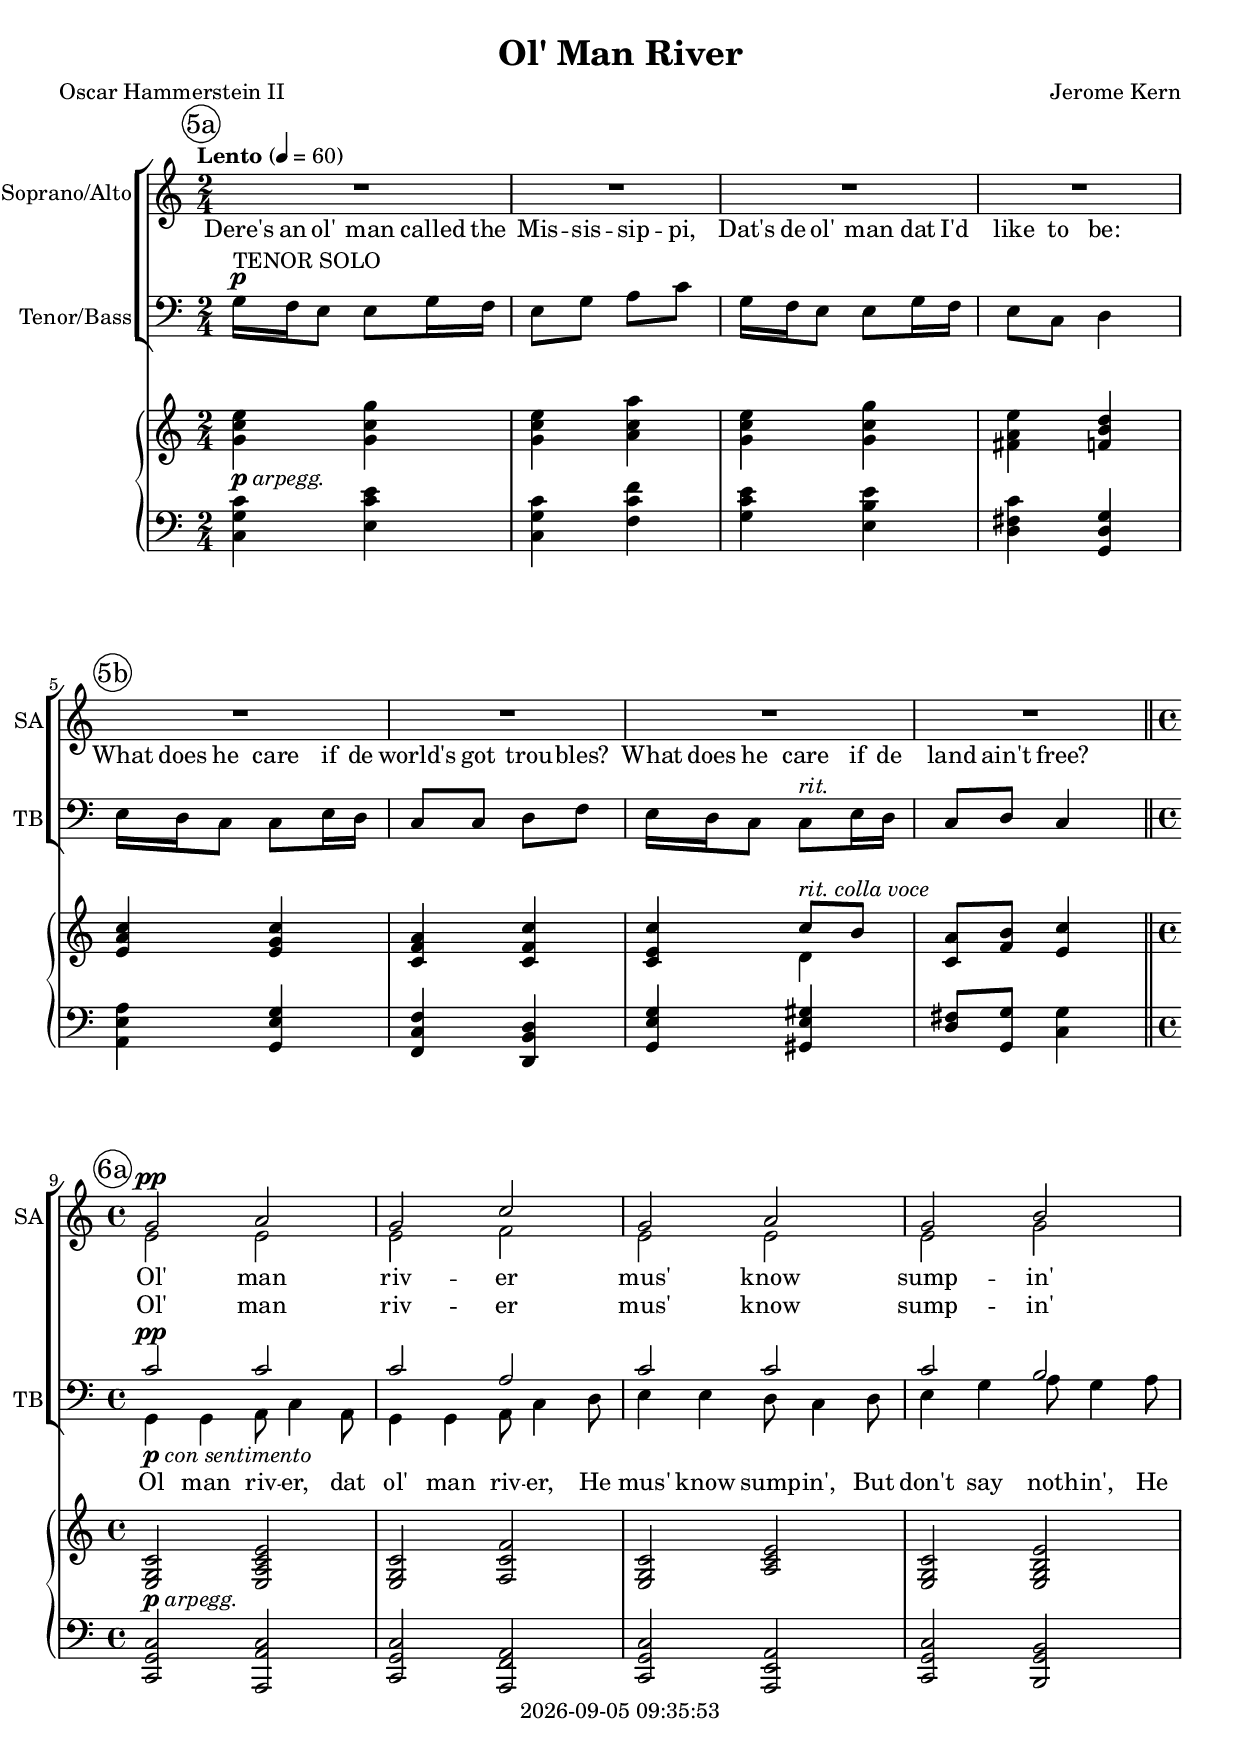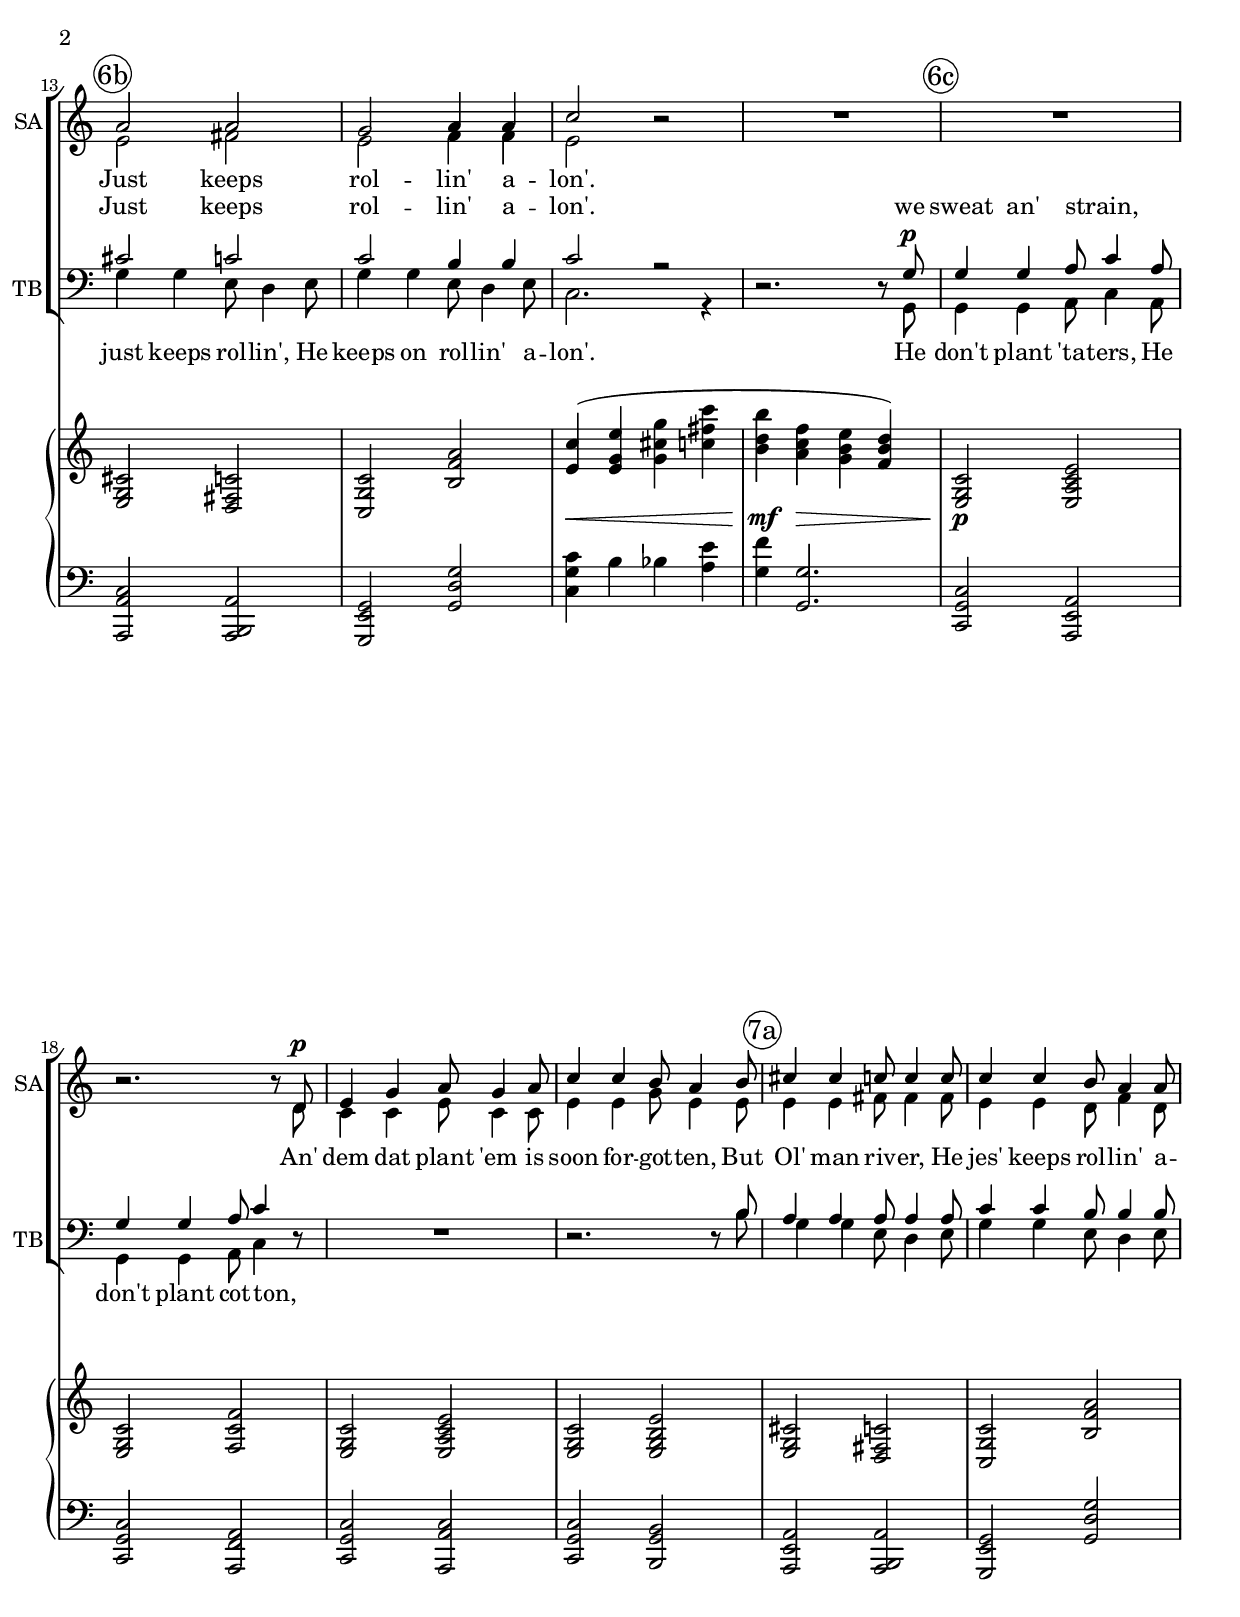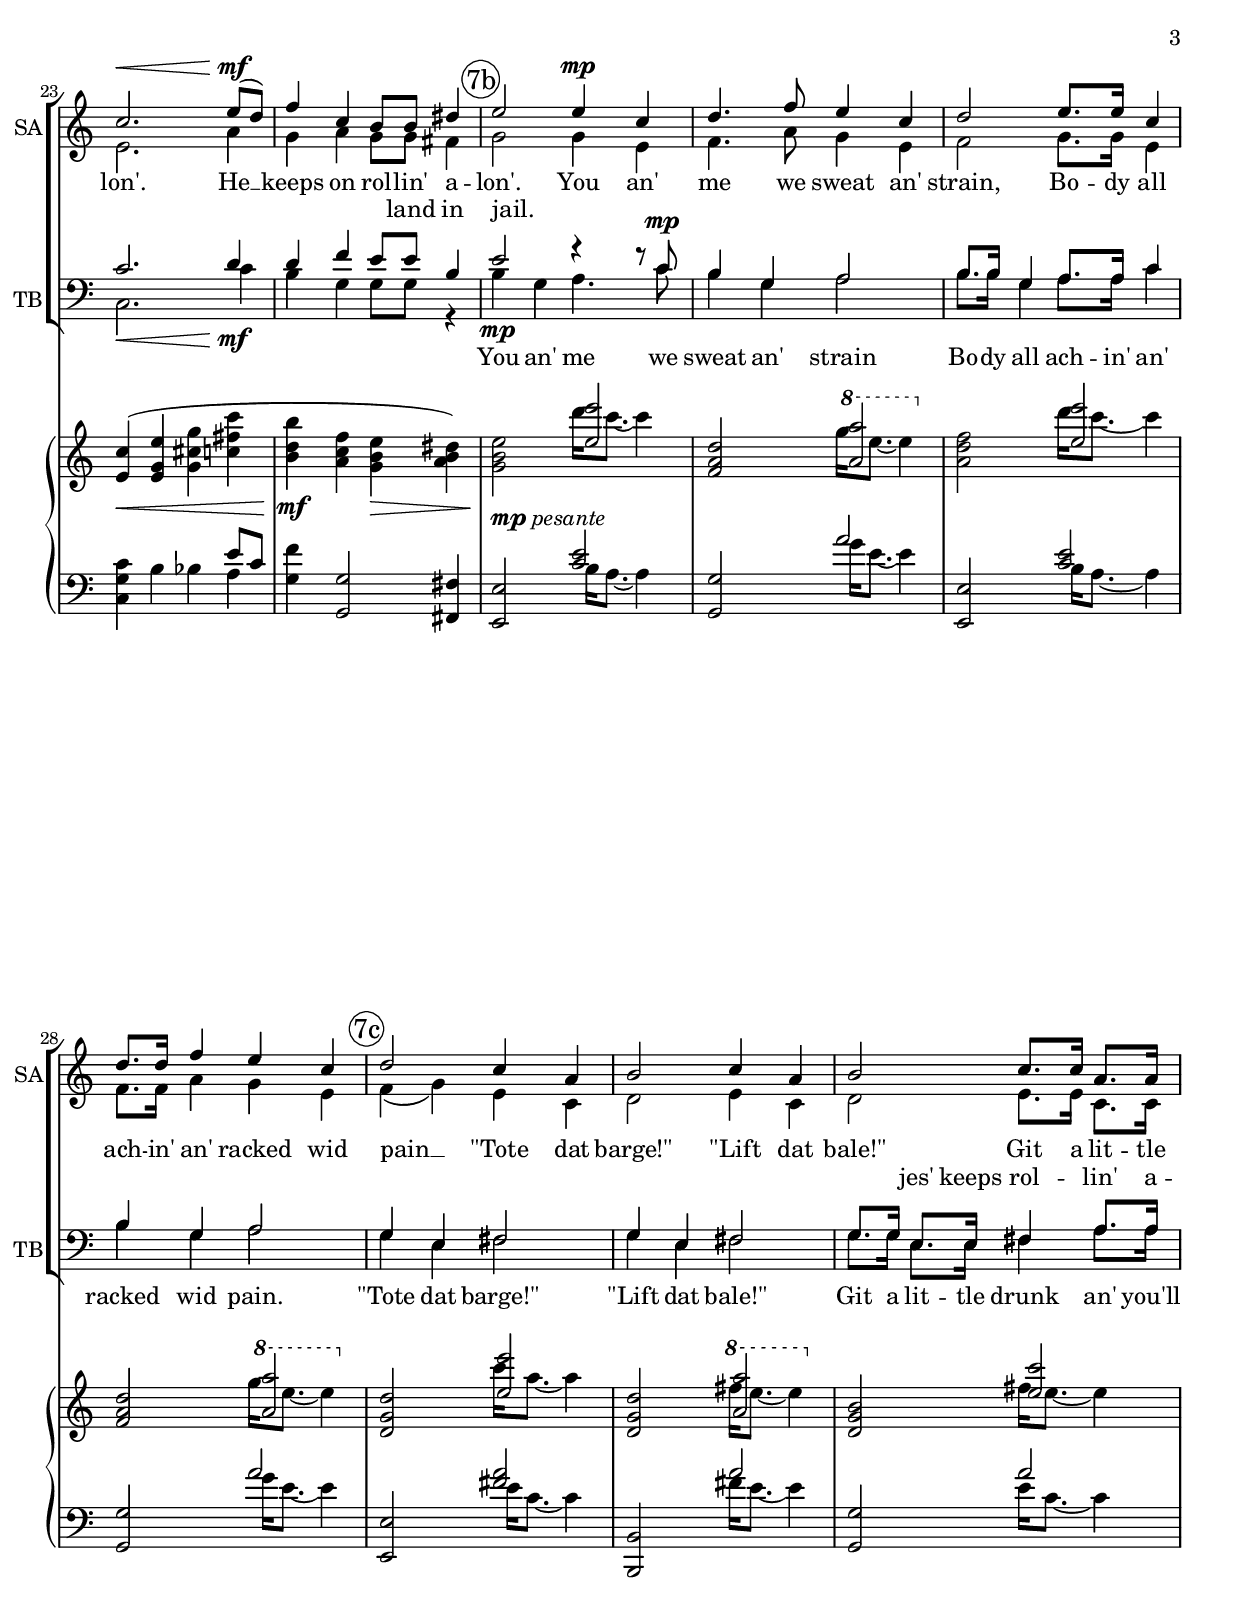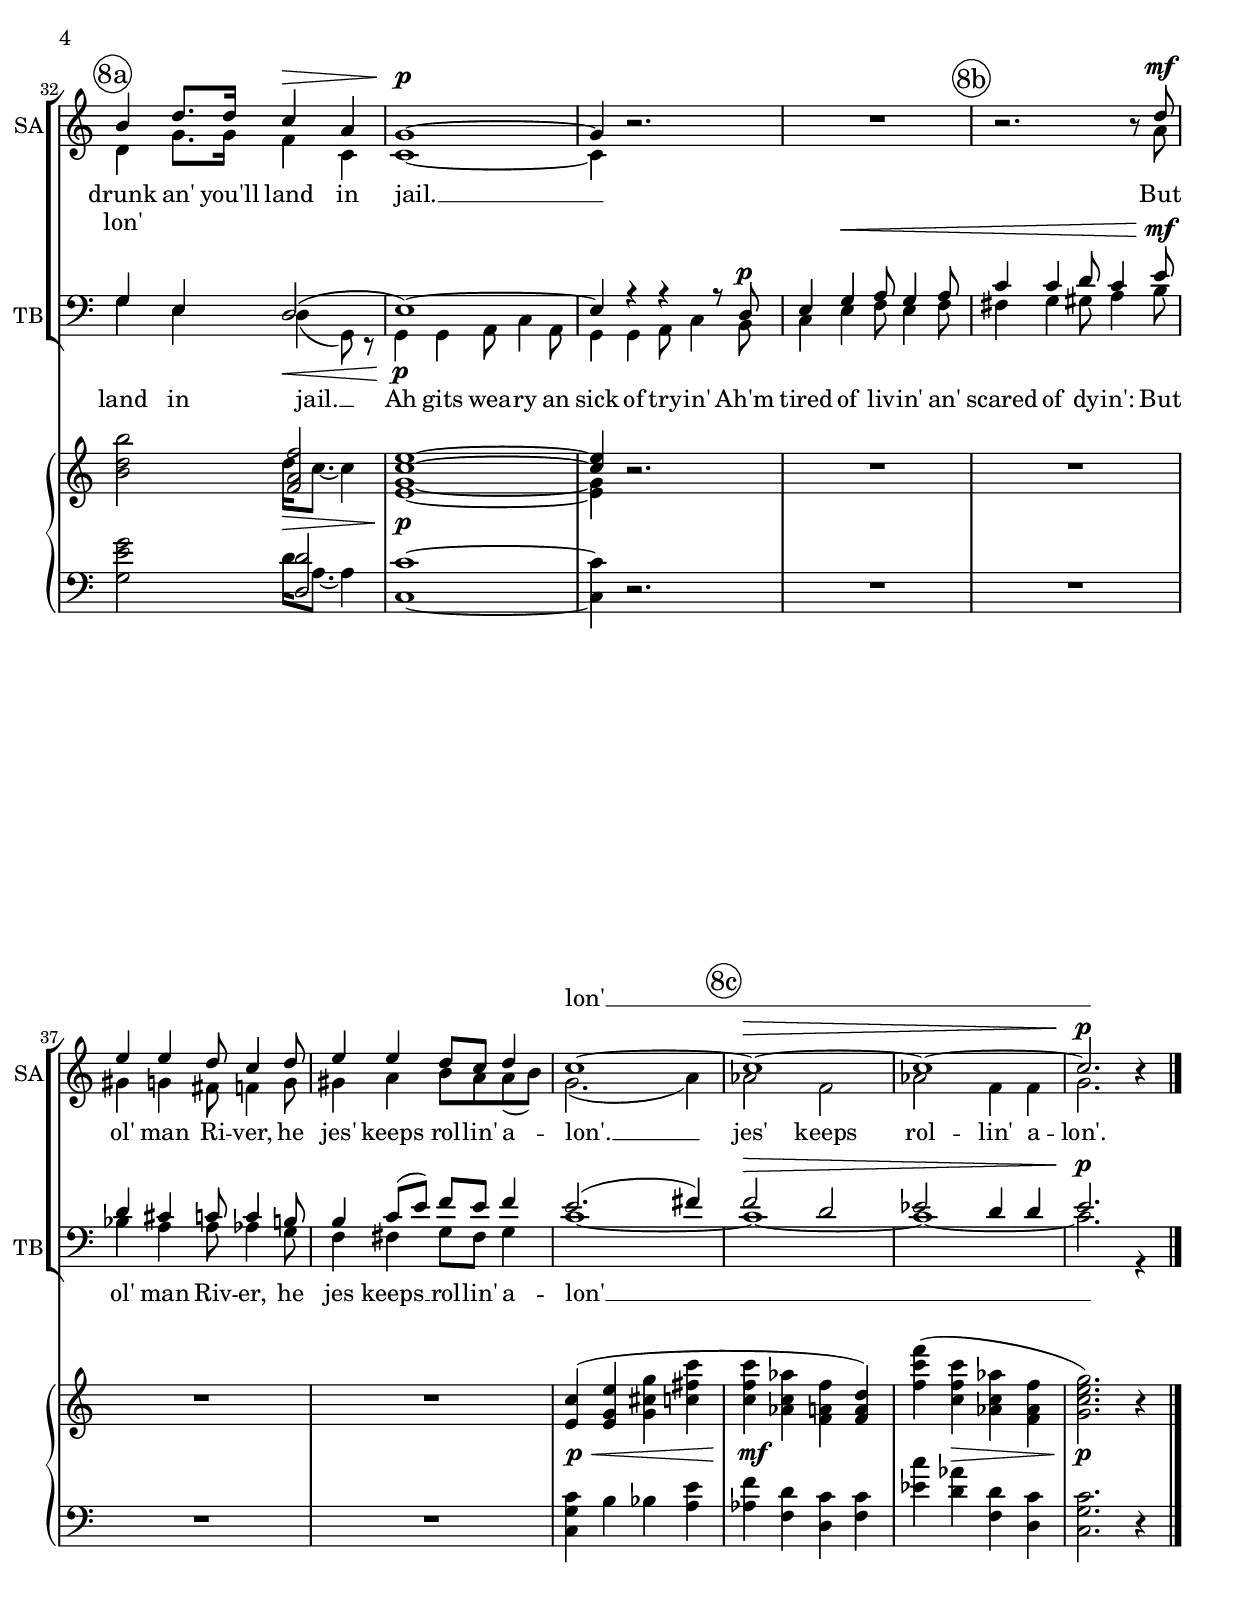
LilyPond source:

\version "2.20.2"

\include "articulate.ly"

today = #(strftime "%Y-%m-%d %H:%M:%S" (localtime (current-time)))

\header {
% centered at top
%  dedication  = "dedication"
  title       = "Ol' Man River"
%  subtitle    = "subtitle"
%  subsubtitle = "subsubtitle"
%  instrument  = "instrument"
  
% arrangement of following lines:
%
%  poet    composer
%  meter   arranger
%  piece       opus

  composer    = "Jerome Kern"
%  arranger    = "arranger"
%  opus        = "opus"

  poet        = "Oscar Hammerstein II"
%  meter       = "meter"
%  piece       = "piece"

% centered at bottom
% tagline     = "tagline" % default lilypond version
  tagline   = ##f
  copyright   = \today
}

#(set-global-staff-size 19)

% \paper {
%   #(set-paper-size "a4")
%   line-width = 180\mm
%   left-margin = 20\mm
%   bottom-margin = 10\mm
%   top-margin = 10\mm
% }

global = {
  \key c \major
  \time 2/4
}

colour = {
  \override NoteHead.color   = #red
  \override Stem.color       = #red
  \override Beam.color       = #red
  \override Accidental.color = #red
  \override Slur.color       = #red
  \override Tie.color        = #red
  \override Dots.color       = #red
}

black = {
  \override NoteHead.color   = #black
  \override Stem.color       = #black
  \override Beam.color       = #black
  \override Accidental.color = #black
  \override Slur.color       = #black
  \override Tie.color        = #black
  \override Dots.color       = #black
}

TempoTrack = {
  \set Score.tempoHideNote = ##t
  \tempo 4=60
  s2*6
  s4 \tempo 4=55 s
  s2 \time 4/4
  s1*34
}

RehearsalTrack = {
%  \set Score.currentBarNumber = #5
%  \mark \markup { \box 5 }
  \mark \markup { \circle "5a" }s2*4
  \mark \markup { \circle "5b" }s2*4 \time 4/4
  \mark \markup { \circle "6a" }s1*4
  \mark \markup { \circle "6b" }s1*4
  \mark \markup { \circle "6c" }s1*4
  \mark \markup { \circle "7a" }s1*4
  \mark \markup { \circle "7b" }s1*4
  \mark \markup { \circle "7c" }s1*3
  \mark \markup { \circle "8a" }s1*4
  \mark \markup { \circle "8b" }s1*4
  \mark \markup { \circle "8c" }s1*3
}

soprano = \relative {
  \global
  \oneVoice
  \tempo Lento 4=60
  R2*8 \time 4/4 \voiceOne
  g'2^\pp a % 6a
  g2 c
  g2 a
  g2 b
  a2 a % 6b
  g2 a4 a
  c2 \oneVoice r
  R1
  R1 % 6c
  r2. r8 \voiceOne d,^\p
  e4 g a8 g4 a8
  c4 c b8 a4 b8
  cis4 cis c8 c4 c8 % 7a
  c4 c b8 a4 a8
  c2.^\< e8^\mf (d)
  f4 c b8 b dis4
  e2 e4^\mp c % 7b
  d4. f8 e4 c
  d2 e8. e16 c4
  d8. d16 f4 e c
  d2 c4 a % 7c
  b2 c4 a
  b2 c8. c16 a8. a16
  b4 d8. d16 c4^\> a % 8a
  g1^\p~
  g4 \oneVoice r2.
  R1
  r2. r8 \voiceOne d'^\mf % 8b
  e4 e d8 c4 d8
  e4 e d8 c d4
  c1~
  c1^\>~ % 8c
  c1~
  c2.^\p \oneVoice r4
  \bar "|."
}

wordsSop = \lyricmode {
  _ _ _ _ _ _ _ _ _ _
  _ _ _ _ _ _ _ _ _ _
  _ _ _ _ _ _ _ _ _ _
  _ _ _ _ _ _ _ _ _ _
  _ _ _ _ _ _ _ _ _ _
  _ _ _ _ _ _ _ _ _ _
  _ _ _ _ _ _ _ _ _ _
  _ _ _ _ _ _ _ _ _ _
  _ _ _ _ _ _
  lon' __
}

wordsSopMidi = \lyricmode {
  "Ol' " "man " riv "er " "mus' " "know " sump "in' "
  "\nJust " "keeps " rol "lin' " a "lon'. "

  "\nAn' " "dem " "dat " "plant " "'em " "is " "soon " for got "ten, "
  "\nBut " "Ol' " "man " riv "er, "
  "\nHe " "jes' " "keeps " rol "lin' " a "lon'. "
  "\nHe "  "keeps " "on " rol "lin' " a "lon'. "
  "\nYou " "an' " "me " "we " "sweat " "an' " "strain, "
  "\nBo" "dy " "all " ach "in' " "an' " "racked " "wid " "pain " 
  "\n\"Tote " "dat " "barge!\" "
  "\n\"Lift " "dat " "bale!\" "
  "\nGit " "a " lit "tle " "drunk " "an' " "you'll " "land " "in " "jail. " 

  "\nBut " "ol' " "man " Ri "ver, "
  "\nhe " "jes' " "keeps " rol "lin' " a "lon'. " 
}

alto = \relative {
  \global
  s2*8 \time 4/4
  e'2\omit\pp e % 6a
  e2 f
  e2 e
  e2 g
  e2 fis % 6b
  e2 f4 f
  e2 s
  s1
  s1 % 6c
  s2. s8 d\omit\p
  c4 c e8 c4 c8
  e4 e g8 e4 e8
  e4 e fis8 fis4 fis8 % 7a
  e4 e d8 f4 d8
  e2.\omit\< a4 g4\omit\mf a g8 g fis4
  g2 g4\omit\mp e % 7b
  f4. a8 g4 e
  f2 g8. g16 e4
  f8. f16 a4 g e
  f4(g) e c % 7c
  d2 e4 c
  d2 e8. e16 c8. c16
  d4 g8. g16 f4\omit\> c % 8a
  c1\omit\p~c4 s2.
  s1
  s2. s8 a'\omit\mf % 8b
  gis4 g fis8 f4 g8
  gis4 a b8 a a(b)
  g2.(a4)
  aes2\omit\> f % 8c
  aes2 f4 f
  g2.\omit\p s4
  \bar "|."
}

wordsAlto = \lyricmode {
  Ol' man riv -- er mus' know sump -- in'
  Just keeps rol -- lin' a -- lon'.

  An' dem dat plant 'em is soon for -- got -- ten,
  But Ol' man riv -- er,
  He jes' keeps rol -- lin' a -- lon'.
  He __ keeps on rol -- lin' a -- lon'.
  You an' me we sweat an' strain,
  Bo -- dy all ach -- in' an' racked wid pain __
  "\"Tote" dat "barge!\""
  "\"Lift" dat "bale!\""
  Git a lit -- tle drunk an' you'll land in jail. __

  But ol' man Ri -- ver,
  he jes' keeps rol -- lin' a -- lon'. __
  jes' keeps rol -- lin' a -- lon'.
}

wordsAltoMidi = \lyricmode {
  "Ol' " "man " riv "er " "mus' " "know " sump "in' "
  "\nJust " "keeps " rol "lin' " a "lon'. "

  "\nAn' " "dem " "dat " "plant " "'em " "is " "soon " for got "ten, "
  "\nBut " "Ol' " "man " riv "er, "
  "\nHe " "jes' " "keeps " rol "lin' " a "lon'. "
  "\nHe "  "keeps " "on " rol "lin' " a "lon'. "
  "\nYou " "an' " "me " "we " "sweat " "an' " "strain, "
  "\nBo" "dy " "all " ach "in' " "an' " "racked " "wid " "pain " 
  "\n\"Tote " "dat " "barge!\" "
  "\n\"Lift " "dat " "bale!\" "
  "\nGit " "a " lit "tle " "drunk " "an' " "you'll " "land " "in " "jail. " 

  "\nBut " "ol' " "man " Ri "ver, "
  "\nhe " "jes' " "keeps " rol "lin' " a "lon'. " 
  "\njes' " "keeps " rol "lin' " a "lon'. "
}

tenor = \relative {
  \global
  g16^\p^\markup "TENOR SOLO" f e8 e g16 f
  e8 g a c
  g16 f e8 e g16 f
  e8 c d4
  e16 d c8 c e16 d % 5b
  c8 c d f
  e16 d c8 c^\markup \italic rit. e16 d
  c8 d c4 \bar "||" \time 4/4
  \voiceOne c'2^\pp c % 6a
  c2 a
  c2 c
  c2 b
  cis2 c % 6b
  c2 b4 b
  c2 r
  s2. s8 g^\p
  g4 g a8 c4 a8 % 6c
  g4 g a8 c4 s8
  s1
  s2. s8 b
  a4 a a8 a4 a8 % 7a
  c4 c b8 b4 b8
  c2.\< d4\mf
  d4 f e8 e b4
  e2 r4 r8 c8^\mp % 7b
  b4 g a2
  b8. b16 g4 a8. a16 c4
  b4 g a2 % 7c
  g4 e fis2 g4 e fis2
  g8. g16 e8. e16 fis4 a8. a16
  g4 e d2\<( % 8a
  e1\!)~
  e4 r r r8 d^\p
  e4 g^\< a8 g4 a8
  c4 c d8 c4 e8^\mf % 8b
  d4 cis c8 c4 b8
  b4 c8(e) f e f4
  e2.(fis4)
  f2^\> d % 8c
  ees2 d4 d
  e2.^\p s4
  \bar "|."
}

wordsTenor = \lyricmode {
  Dere's an ol' man called the Mis -- sis -- sip -- pi,
  Dat's de ol' man dat I'd like to be:
  What does he care if de world's got trou -- bles?
  What does he care if de land ain't free?
  Ol' man riv -- er mus' know sump -- in'
  Just keeps rol -- lin' a -- lon'.

  we sweat an' strain,
  _ _ _ _ _ _ _ _ _ _
  _ _ _ _ _ _ _ _ _ _
  _ _
  land in jail.
  _ _ _ _ _ _ _ _ _ _
  _ _ _ _ _ _ _ _ _ _
  _
  jes' keeps rol -- lin' a -- lon'
}

wordsTenorMidi = \lyricmode {
  "Dere's " "an " "ol' " "man " "called " "the " Mis sis sip "pi, "
  "\nDat's " "de " "ol' " "man " "dat " "I'd " "like " "to " "be: "
  "\nWhat " "does " "he " "care " "if " "de " "world's " "got " trou "bles? "
  "\nWhat " "does " "he " "care " "if " "de " "land " "ain't " "free? "

  "\nOl' " "man " riv "er " "mus' " "know " sump "in' "
  "\nJust " "keeps " rol "lin' " a "lon'. "

  "\nHe " "don't " "plant " 'ta "ters, "
  "\nHe " "don't " "plant " cot "ton, "
  "\nBut " "Ol' " "man " riv "er, "
  "\nHe " "jes' " "keeps " rol "lin' " a "lon'. "
  "\nHe "  "keeps " "on " rol "lin' " a "lon'. "

  "\nwe " "sweat " "an' " "strain, "
  "\nBo" "dy " "all " ach "in' " "an' " "racked " "wid " "pain. "
  "\n\"Tote " "dat " "barge!\" "
  "\n\"Lift " "dat " "bale!\" "
  "\nGit " "a " lit "tle " "drunk " "an' " "you'll " "land " "in " "jail. " 

  "\nAh'm " "tired " "of " liv "in' " "an' " "scared " "of " dy "in': "
  "\nBut " "ol' " "man " Riv "er, "
  "\nhe " "jes " "keeps "  rol "lin' " a "lon' " 
  jes' keeps rol -- lin' a -- lon'.
}

bass = \relative {
  \global
  s2*8 \time 4/4
  \voiceTwo g,4\omit\p_\markup \italic {\dynamic p con sentimento} g a8 c4 a8% 6a
  g4 g a8 c4 d8
  e4 e d8 c4 d8
  e4 g a8 g4 a8
  g4 g e8 d4 e8 % 6b
  g4 g e8 d4 e8
  c2. r4
  \oneVoice r2. r8 \voiceTwo g
  g4 g a8 c4 a8 % 6c
  g4 g a8 c4 \oneVoice r8 R1
  r2. r8 \voiceTwo b'8
  g4 g e8 d4 e8 % 7a
  g4 g e8 d4 e8
  c2.\omit\< c'4\omit\mf
  b4 g g8 g r4
  b4_\mp g a4. c8 % 7b
  b4 g a2
  b8. b16 g4 a8. a16 c4
  b4 g a2
  g4 e fis2 % 7c
  g4 e fis2
  g8. g16 e8. e16 fis4
  a8. a16
  g4 e d4(g,8) r % 8a
  g4_\p g a8 c4 a8
  g4 g a8 c4 b8
  c4 e\omit\< f8 e4 f8
  fis4 g gis8 a4 b8\omit\mf % 8b
  bes4 a a8 aes4 g8
  f4 fis g8 fis g4
  c1~
  c1\omit\>~ % 8c
  c1~
  c2.\omit\p r4
  \bar "|."
}

wordsBass = \lyricmode {
  Ol man riv -- er, dat ol' man riv -- er,
  He mus' know sump -- in',
  But don't say noth -- in',
  He just keeps rol -- lin',
  He keeps on rol -- lin' a -- lon'.

  He don't plant 'ta -- ters,
  He don't plant cot -- ton,
  _ _ _ _ _ _ _ _ _ _
  _ _ _ _ _ _ _
  You an' me we sweat an' strain
  Bo -- dy all ach -- in' an' racked wid pain.
  "\"Tote" dat "barge!\""
  "\"Lift" dat "bale!\""
  Git a lit -- tle drunk an' you'll land in jail. __
  Ah gits wea -- ry an sick of try -- in'
  Ah'm tired of liv -- in' an' scared of dy -- in':
  But ol' man Riv -- er,
  he jes keeps __ rol -- lin' a -- lon' __
}

wordsBassMidi = \lyricmode {
  "Ol " "man " riv "er, " "dat " "ol' " "man " riv "er, "
  "\nHe " "mus' " "know " sump "in', "
  "\nBut " "don't " "say " noth "in', "
  "\nHe " "just " "keeps " rol "lin', "
  "\nHe " "keeps " "on " rol "lin' " a "lon'. "

  "\nHe " "don't " "plant " 'ta "ters, "
  "\nHe " "don't " "plant " cot "ton, "

  "\nBut " "Ol' " "man " riv "er, "
  "\nHe " "jes' " "keeps " rol "lin' " a "lon'. "
  "\nHe " "keeps " "on " rol "lin' "

  "\nYou " "an' " "me " "we " "sweat " "an' " "strain "
  "\nBo" "dy " "all " ach "in' " "an' " "racked " "wid " "pain. "
  "\n\"Tote " "dat " "barge!\" "
  "\n\"Lift " "dat " "bale!\" "
  "\nGit " "a " lit "tle " "drunk " "an' " "you'll " "land " "in " "jail. " 
  "\nAh " "gits " wea "ry " "an " "sick " "of " try "in' "
  "\nAh'm " "tired " "of " liv "in' " "an' " "scared " "of " dy "in': "
  "\nBut " "ol' " "man " Riv "er, "
  "\nhe " "jes " "keeps "  rol "lin' " a "lon' " 
}

pianoRH = \relative {
  \global
  \tempo Lento 4=60
  <g' c e>4\omit\p <g c g'>
  <g c e>4 <a c a'>
  <g c e>4 <g c g'>
  <fis a e'>4 <f b d>
  <e a c>4 <e g c> % 5b
  <c f a>4 <c f c'>
  <c e c'>4 s
  <c a'>8 <f b> <e c'>4
  <e, g c>2 <e a c e> % 6a
  <e g c>2 <f c' f>
  <e g c> <a c e>
  <e g c>2 <e g b e>
  <e g cis>2 <d fis c'> % 6b
  <c g' c>2 <b' f' a>
  <e c'>4\omit\<(<e g e'> <g cis g'> <c fis c'>
  <b d b'>4\omit\mf <a c f>\omit\> <g b e> <f b d>)
  <e, g c>2\omit\p <e a c e> % 6c
  <e g c>2 <f c' f>
  <e g c>2 <e a c e>
  <e g c>2 <e g b e>
  <e g cis>2 <d fis c'> % 7a
  <c g' c> <b' f' a>
  <e c'>4\omit\<(<e g e'> <g cis g'> <c fis c'>
  <b d b'>4\omit\mf <a c f> <g b e>\omit\> <a b dis>)
  <g b e>2\omit\mp s % 7b
  <f a d>2 s
  <a d f>2 s
  <f a d>2 s
  <d g d'>2 s % 7c
  q2 s
  <d g b>2 s
  <b' d b'>2 s % 8a
  s1
  s4 r2.
  R1
  R1 % 8b
  R1
  R1
  <e, c'>4\omit\p\omit\<(<e g e'> <g cis g'> <c fis c'>
  <c f c'>4\omit\mf <aes c aes'> <f a f'> <f a d>) % 8c
  <f' c' f>4(<c f c'>\omit\> <aes c aes'> <f aes f'>
  <g c e g>2.\omit\p) r4
%  \bar "|."
}

pianoRHone = \relative {
  \global
  \voiceOne
  s2*6
  s4 c''8\omit\p^\markup \italic "rit. colla voce" b % 5b++
  s2 \bar "||" \key c \major
  s1*16
  s2 <e e'>\omit\mp % 7b
  s2 <a a'>
  s2 <e e'>
  s2 <a a'>
  s2 <e e'> % 7c
  s2 <a a'>
  s2 <e c'>
  s2 <f, a f'>\omit\> % 8a
  <c' e>1\omit\p~
  q4 s2.
}

pianoRHtwo = \relative {
  \global
  \voiceTwo
  s2*6
  s4 d'\omit\p % 5b++
  s2 \bar "||" \key c \major
  s1*16
  s2 d''16\omit\mp c8.~4 % 7b
  s2 \ottava #1 g'16 e8.~4 \ottava #0
  s2 d16 c8.~4
  s2 \ottava #1 g'16 e8.~4 \ottava #0
  s2 c16 a8.~4 % 7c
  s2 \ottava #1 fis'16 e8.~4 \ottava #0
  s2 fis,16 e8.~4
  s2 d16\omit\> c8.~4 % 8a
  <e, g>1\omit\p~
  q4 s2.
  s1
  s1 % 8b
  s1
  s1
  s1
  s1 % 8c
  s1
  s1
}

dynamicsPiano = {
  \override DynamicTextSpanner.style = #'none
  s2-\markup \italic {\dynamic p arpegg.}
  s2*7 \time 4/4
  s1-\markup \italic {\dynamic p arpegg.} % 6a
  s1*5
  s1\< % 6b++
  s4\mf s2.\>
  s1\p % 6c
  s1*5
  s1\< % 7a++
  s2\mf s\>
  s1\!-\markup \italic {\dynamic mp pesante}
  s1*6
  s2 s\> % 8a
  s1\p
  s1*5
  s1\p\< % 8b+++
  s1\mf % 8c
  s4 s2.\>
  s1\p
}

pianoLH = \relative {
  \global
  \oneVoice
  <c g' c>4\omit\p <e c' e>
  <c g' c>4 <f c' f>
  <g c e>4 <e b' e>
  <d fis c'>4 <g, d' g>
  <a e' a>4 <g e' g> % 5b
  <f c' f>4 <d b' d>
  <g e' g>4 <gis e' gis>
  <d' fis>8 <g, g'> <c g'>4 \bar "||" \time 4/4
  <c, g' c>2 <a c' a> % 6a
  <c g' c>2 <a f' a>
  <c g' c>2 <a e' a>
  <c g' c>2 <b g' b>
  <a c' a>2 <a b a'> % 6b
  <g e' g>2 <g' d' g>
  <c g' c>4\omit\< b' bes <a e'>
  <g f'>4\omit\mf <g, g'>2.\omit\>
  <c, g' c>2\omit\p <a e' a> % 6c
  <c g' c>2 <a f' a>
  <c g' c>2 <a c' a>
  <c g' c>2 <b g' b>
  <a e' a>2 <a b a'> % 7a
  <g e' g> <g' d' g>
  <c g' c>4\omit\< b' bes << {\voiceOne e8 c} \new Voice {\voiceTwo a4} >>
  \oneVoice <g f'>4\omit\mf <g, g'>2 <fis fis'>4\omit\>
  <e e'>2\omit\mp s % 7b
  <g g'>2 s
  <e e'>2 s
  <g g'>2 s
  <e e'>2 s % 7c
  <b b'>2 s
  <g' g'>2 s
  <g' e' g>2 s % 8a
  <c, c'>1~
  q4 r2.
  R1
  R1 % 8b
  R1
  R1
  <c g' c>4\omit\p\omit\< b' bes <a e'>
  <aes f'>4\omit\mf <f d'> <d c'> <f c'> % 8c
  <ees' c'>4 <d aes'>\omit\> <f, d'> <d c'>
  <c g' c>2.\omit\p r4
  \bar "|."
}

pianoLHone = \relative {
  \global
  \voiceOne
  s2*8 \time 4/4
  s1*16
  s2 <c' e>2\omit\mp % 7b
  s2 a'
  s2 <c, e>
  s2 a'
  s2 <fis a> % 7c
  s2 a
  s2 a
  s2 <d,, d'>\omit\> % 8a
  s1\omit\p
  s1*9
}

pianoLHtwo = \relative {
  \global
  \voiceTwo
  s2*8 \time 4/4
  s1*16
  s2 b16\omit\mp a8.~4 % 7b
  s2 g'16 e8.~4
  s2 b16 a8.~4
  s2 g'16 e8.~4
  s2 e16 c8.~4 % 7c
  s2 fis16 e8.~4
  s2 e16 c8.~4
  s2 d16\omit\> a8.~4 % 8a
  s1\omit\p
  s1*9
}

\book {
  \bookOutputSuffix "single"
  \score {
    <<
      <<
        \new ChoirStaff <<
                                % Joint soprano/alto staff
          \new Lyrics = "sopabove"
          \new Staff \with { instrumentName = #"Soprano/Alto" shortInstrumentName = #"SA" } <<
            \new Voice \RehearsalTrack
            \new Voice = "soprano" { \voiceOne \soprano }
            \new Voice = "alto"    { \voiceTwo \alto    }
            \new Lyrics \lyricsto "alto" \wordsAlto
          >>
          \context Lyrics = "sopabove" { \lyricsto soprano \wordsSop }
                                % Joint tenor/bass staff
          \new Lyrics = tenorlyrics
          \new Staff \with { instrumentName = #"Tenor/Bass" shortInstrumentName = #"TB" } <<
            \clef "bass"
            \new Voice = "tenor" \tenor
            \new Voice = "bass" \bass
            \new Lyrics \lyricsto bass \wordsBass
          >>
          \context Lyrics = tenorlyrics { \lyricsto tenor \wordsTenor }
        >>
        \new PianoStaff <<
          \new Staff <<
            \new Voice \pianoRH
            \new Voice \pianoRHone
            \new Voice \pianoRHtwo
          >>
          \new Dynamics \dynamicsPiano
          \new Staff <<
            \clef "bass"
            \new Voice \pianoLH
            \new Voice \pianoLHone
            \new Voice \pianoLHtwo
          >>
        >>
      >>
    >>
    \layout {
      indent = 1.5\cm
      \context {
      }
    }
  }
}

\book {
  \bookOutputSuffix "midi-sop"
  \score {
%   \articulate
    <<
      <<
        \new ChoirStaff <<
          \new Staff <<
            \new Voice \RehearsalTrack
            \new Voice = "soprano" { \voiceOne \soprano }
            \new Lyrics \lyricsto soprano \wordsSopMidi
          >>
          \new Staff <<
            \new Voice = "alto"    { \voiceTwo \alto    }
%            \new Lyrics \lyricsto "alto" \wordsAltoMidi
          >>
          \new Staff <<
            \clef "treble_8"
            \new Voice = "tenor" \tenor
%            \new Lyrics \lyricsto tenor \wordsTenorMidi
          >>
          \new Staff <<
            \clef "bass"
            \new Voice = "bass" \bass
%            \new Lyrics \lyricsto bass \wordsBassMidi
          >>
        >>
        \new PianoStaff <<
          \new Staff <<
            \new Voice \pianoRH
            \new Voice \pianoRHone
            \new Voice \pianoRHtwo
          >>
          \new Dynamics \dynamicsPiano
          \new Staff <<
            \clef "bass"
            \new Voice \pianoLH
            \new Voice \pianoLHone
            \new Voice \pianoLHtwo
          >>
        >>
      >>
    >>
    \midi {}
  }
}

\book {
  \bookOutputSuffix "midi-alto"
  \score {
%   \articulate
    <<
      <<
        \new ChoirStaff <<
          \new Staff <<
            \new Voice \RehearsalTrack
            \new Voice = "soprano" { \voiceOne \soprano }
%            \new Lyrics \lyricsto soprano \wordsSopMidi
          >>
          \new Staff <<
            \new Voice = "alto"    { \voiceTwo \alto    }
            \new Lyrics \lyricsto "alto" \wordsAltoMidi
          >>
          \new Staff <<
            \clef "treble_8"
            \new Voice = "tenor" \tenor
%            \new Lyrics \lyricsto tenor \wordsTenorMidi
          >>
          \new Staff <<
            \clef "bass"
            \new Voice = "bass" \bass
%            \new Lyrics \lyricsto bass \wordsBassMidi
          >>
        >>
        \new PianoStaff <<
          \new Staff <<
            \new Voice \pianoRH
            \new Voice \pianoRHone
            \new Voice \pianoRHtwo
          >>
          \new Dynamics \dynamicsPiano
          \new Staff <<
            \clef "bass"
            \new Voice \pianoLH
            \new Voice \pianoLHone
            \new Voice \pianoLHtwo
          >>
        >>
      >>
    >>
    \midi {}
  }
}

\book {
  \bookOutputSuffix "midi-tenor"
  \score {
%   \articulate
    <<
      <<
        \new ChoirStaff <<
          \new Staff <<
            \new Voice \RehearsalTrack
            \new Voice = "soprano" { \voiceOne \soprano }
%            \new Lyrics \lyricsto soprano \wordsSopMidi
          >>
          \new Staff <<
            \new Voice = "alto"    { \voiceTwo \alto    }
%            \new Lyrics \lyricsto "alto" \wordsAltoMidi
          >>
          \new Staff <<
            \clef "treble_8"
            \new Voice = "tenor" \tenor
            \new Lyrics \lyricsto tenor \wordsTenorMidi
          >>
          \new Staff <<
            \clef "bass"
            \new Voice = "bass" \bass
%            \new Lyrics \lyricsto bass \wordsBassMidi
          >>
        >>
        \new PianoStaff <<
          \new Staff <<
            \new Voice \pianoRH
            \new Voice \pianoRHone
            \new Voice \pianoRHtwo
          >>
          \new Dynamics \dynamicsPiano
          \new Staff <<
            \clef "bass"
            \new Voice \pianoLH
            \new Voice \pianoLHone
            \new Voice \pianoLHtwo
          >>
        >>
      >>
    >>
    \midi {}
  }
}

\book {
  \bookOutputSuffix "midi-bass"
  \score {
%   \articulate
    <<
      <<
        \new ChoirStaff <<
          \new Staff <<
            \new Voice \RehearsalTrack
            \new Voice = "soprano" { \voiceOne \soprano }
%            \new Lyrics \lyricsto soprano \wordsSopMidi
          >>
          \new Staff <<
            \new Voice = "alto"    { \voiceTwo \alto    }
%            \new Lyrics \lyricsto "alto" \wordsAltoMidi
          >>
          \new Staff <<
            \clef "treble_8"
            \new Voice = "tenor" \tenor
%            \new Lyrics \lyricsto tenor \wordsTenorMidi
          >>
          \new Staff <<
            \clef "bass"
            \new Voice = "bass" \bass
            \new Lyrics \lyricsto bass \wordsBassMidi
          >>
        >>
        \new PianoStaff <<
          \new Staff <<
            \new Voice \pianoRH
            \new Voice \pianoRHone
            \new Voice \pianoRHtwo
          >>
          \new Dynamics \dynamicsPiano
          \new Staff <<
            \clef "bass"
            \new Voice \pianoLH
            \new Voice \pianoLHone
            \new Voice \pianoLHtwo
          >>
        >>
      >>
    >>
    \midi {}
  }
}
